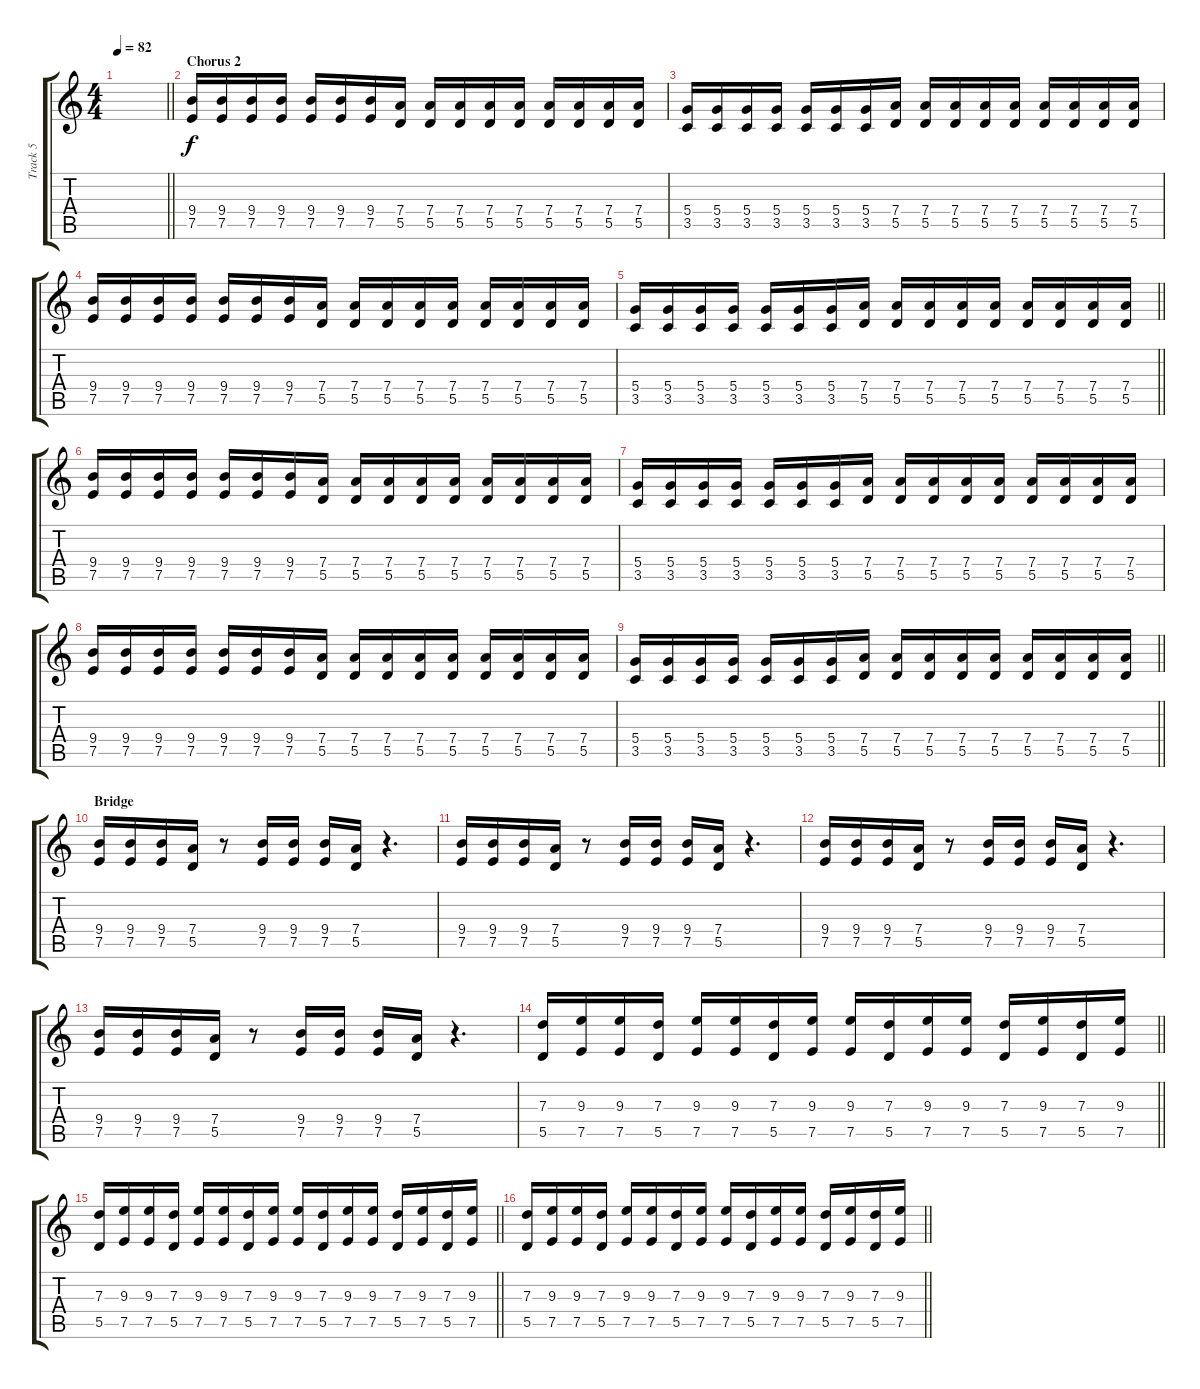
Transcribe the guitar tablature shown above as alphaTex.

\track ("Track 5" "Track 5") {instrument distortionguitar}
\staff {score tabs}
\tuning (E4 B3 G3 D3 A2 E2) {hide}
\ts (4 4)
\tempo 82
\clef g2
\barLineRight lightlight
\ks c
|
\section ("" "Chorus 2")
(9.4 7.5).16 (9.4 7.5).16 (9.4 7.5).16 (9.4 7.5).16 (9.4 7.5).16 (9.4 7.5).16 (9.4 7.5).16 (7.4 5.5).16 (7.4 5.5).16 (7.4 5.5).16 (7.4 5.5).16 (7.4 5.5).16 (7.4 5.5).16 (7.4 5.5).16 (7.4 5.5).16 (7.4 5.5).16 |
(5.4 3.5).16 (5.4 3.5).16 (5.4 3.5).16 (5.4 3.5).16 (5.4 3.5).16 (5.4 3.5).16 (5.4 3.5).16 (7.4 5.5).16 (7.4 5.5).16 (7.4 5.5).16 (7.4 5.5).16 (7.4 5.5).16 (7.4 5.5).16 (7.4 5.5).16 (7.4 5.5).16 (7.4 5.5).16 |
(9.4 7.5).16 (9.4 7.5).16 (9.4 7.5).16 (9.4 7.5).16 (9.4 7.5).16 (9.4 7.5).16 (9.4 7.5).16 (7.4 5.5).16 (7.4 5.5).16 (7.4 5.5).16 (7.4 5.5).16 (7.4 5.5).16 (7.4 5.5).16 (7.4 5.5).16 (7.4 5.5).16 (7.4 5.5).16 |
\barLineRight lightlight
(5.4 3.5).16 (5.4 3.5).16 (5.4 3.5).16 (5.4 3.5).16 (5.4 3.5).16 (5.4 3.5).16 (5.4 3.5).16 (7.4 5.5).16 (7.4 5.5).16 (7.4 5.5).16 (7.4 5.5).16 (7.4 5.5).16 (7.4 5.5).16 (7.4 5.5).16 (7.4 5.5).16 (7.4 5.5).16 |
(9.4 7.5).16 (9.4 7.5).16 (9.4 7.5).16 (9.4 7.5).16 (9.4 7.5).16 (9.4 7.5).16 (9.4 7.5).16 (7.4 5.5).16 (7.4 5.5).16 (7.4 5.5).16 (7.4 5.5).16 (7.4 5.5).16 (7.4 5.5).16 (7.4 5.5).16 (7.4 5.5).16 (7.4 5.5).16 |
(5.4 3.5).16 (5.4 3.5).16 (5.4 3.5).16 (5.4 3.5).16 (5.4 3.5).16 (5.4 3.5).16 (5.4 3.5).16 (7.4 5.5).16 (7.4 5.5).16 (7.4 5.5).16 (7.4 5.5).16 (7.4 5.5).16 (7.4 5.5).16 (7.4 5.5).16 (7.4 5.5).16 (7.4 5.5).16 |
(9.4 7.5).16 (9.4 7.5).16 (9.4 7.5).16 (9.4 7.5).16 (9.4 7.5).16 (9.4 7.5).16 (9.4 7.5).16 (7.4 5.5).16 (7.4 5.5).16 (7.4 5.5).16 (7.4 5.5).16 (7.4 5.5).16 (7.4 5.5).16 (7.4 5.5).16 (7.4 5.5).16 (7.4 5.5).16 |
\barLineRight lightlight
(5.4 3.5).16 (5.4 3.5).16 (5.4 3.5).16 (5.4 3.5).16 (5.4 3.5).16 (5.4 3.5).16 (5.4 3.5).16 (7.4 5.5).16 (7.4 5.5).16 (7.4 5.5).16 (7.4 5.5).16 (7.4 5.5).16 (7.4 5.5).16 (7.4 5.5).16 (7.4 5.5).16 (7.4 5.5).16 |
\section ("" "Bridge")
(9.4 7.5).16 (9.4 7.5).16 (9.4 7.5).16 (7.4 5.5).16 r.8 (9.4 7.5).16 (9.4 7.5).16 (9.4 7.5).16 (7.4 5.5).16 r.4{d} |
(9.4 7.5).16 (9.4 7.5).16 (9.4 7.5).16 (7.4 5.5).16 r.8 (9.4 7.5).16 (9.4 7.5).16 (9.4 7.5).16 (7.4 5.5).16 r.4{d} |
(9.4 7.5).16 (9.4 7.5).16 (9.4 7.5).16 (7.4 5.5).16 r.8 (9.4 7.5).16 (9.4 7.5).16 (9.4 7.5).16 (7.4 5.5).16 r.4{d} |
(9.4 7.5).16 (9.4 7.5).16 (9.4 7.5).16 (7.4 5.5).16 r.8 (9.4 7.5).16 (9.4 7.5).16 (9.4 7.5).16 (7.4 5.5).16 r.4{d} |
\barLineRight lightlight
(7.3 5.5).16 (9.3 7.5).16 (9.3 7.5).16 (7.3 5.5).16 (9.3 7.5).16 (9.3 7.5).16 (7.3 5.5).16 (9.3 7.5).16 (9.3 7.5).16 (7.3 5.5).16 (9.3 7.5).16 (9.3 7.5).16 (7.3 5.5).16 (9.3 7.5).16 (7.3 5.5).16 (9.3 7.5).16 |
\barLineRight lightlight
(7.3 5.5).16 (9.3 7.5).16 (9.3 7.5).16 (7.3 5.5).16 (9.3 7.5).16 (9.3 7.5).16 (7.3 5.5).16 (9.3 7.5).16 (9.3 7.5).16 (7.3 5.5).16 (9.3 7.5).16 (9.3 7.5).16 (7.3 5.5).16 (9.3 7.5).16 (7.3 5.5).16 (9.3 7.5).16 |
\barLineRight lightlight
(7.3 5.5).16 (9.3 7.5).16 (9.3 7.5).16 (7.3 5.5).16 (9.3 7.5).16 (9.3 7.5).16 (7.3 5.5).16 (9.3 7.5).16 (9.3 7.5).16 (7.3 5.5).16 (9.3 7.5).16 (9.3 7.5).16 (7.3 5.5).16 (9.3 7.5).16 (7.3 5.5).16 (9.3 7.5).16
